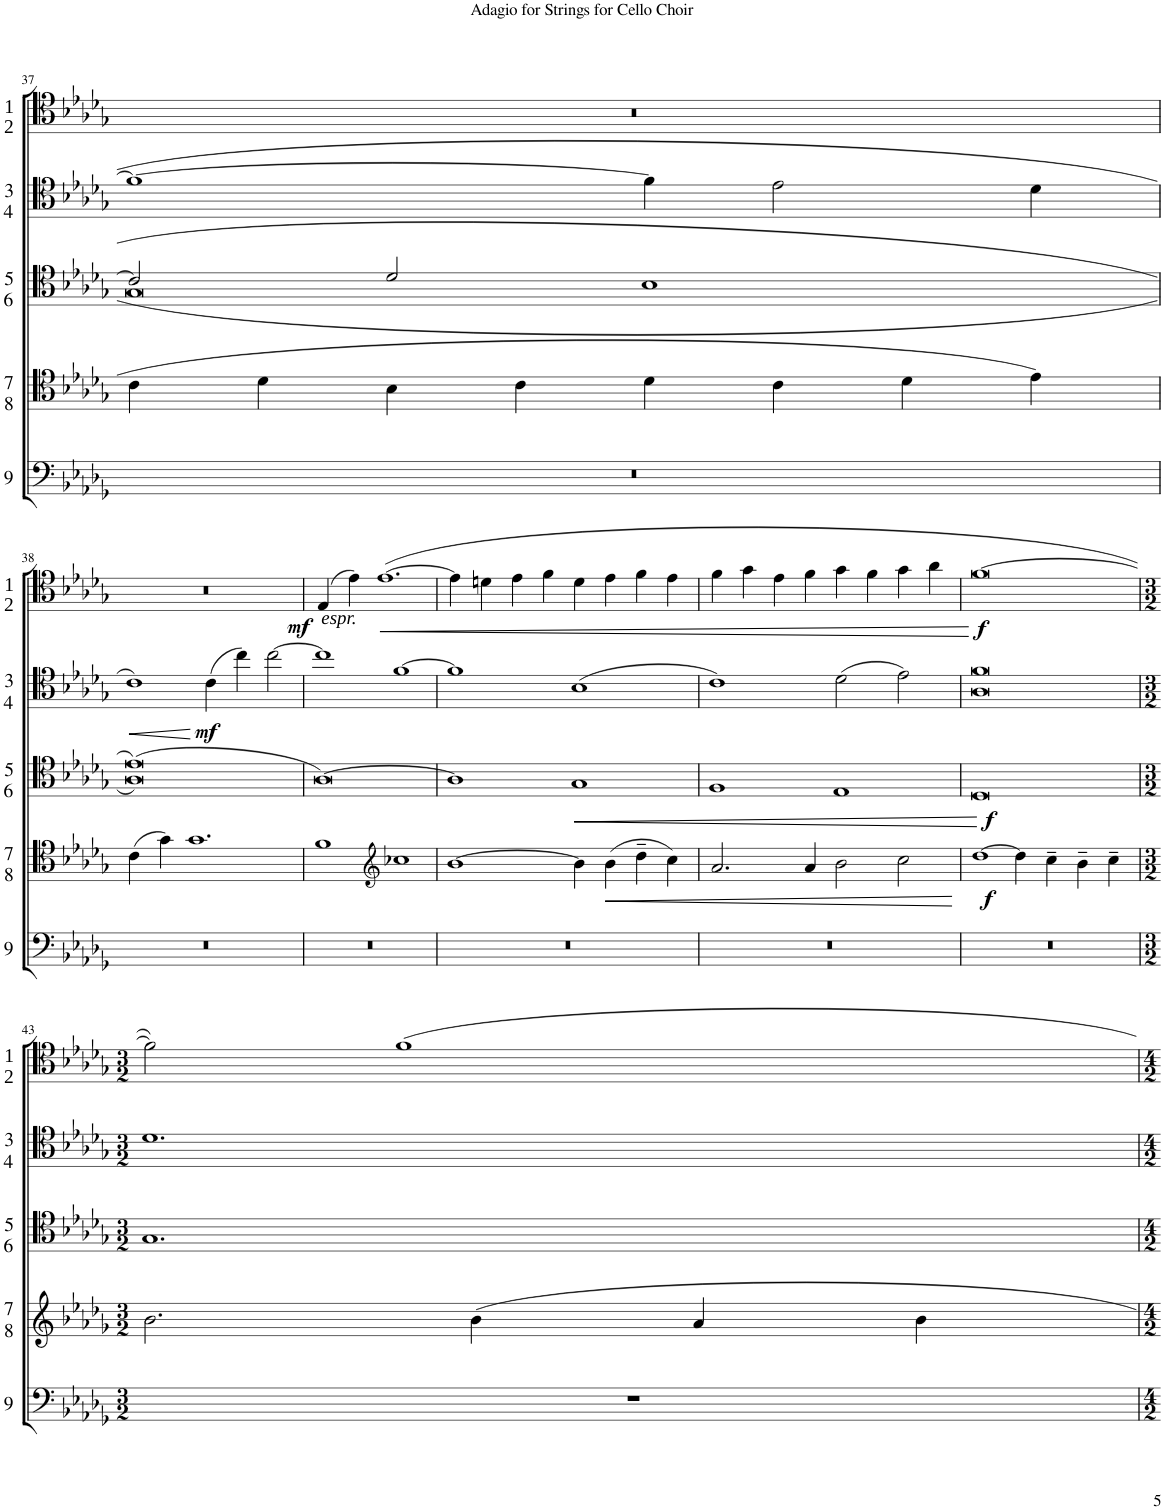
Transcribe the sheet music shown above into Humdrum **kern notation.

**kern	**kern	**dynam	**kern	**dynam	**kern	**dynam	**kern	**dynam
*part5	*part4	*part4	*part3	*part3	*part2	*part2	*part1	*part1
*staff5	*staff4	*staff4	*staff3	*staff3	*staff2	*staff2	*staff1	*staff1
*I"Cello 9	*I"Cello 7 8	*	*I"Cello 5 6	*	*I"Cello 3 4	*	*I"Cello 1 2	*
!!LO:PB:g=z
*clefF4	*clefC4	*	*clefC4	*	*clefC4	*	*clefC4	*
*k[b-e-a-d-g-]	*k[b-e-a-d-g-]	*	*k[b-e-a-d-g-]	*	*k[b-e-a-d-g-]	*	*k[b-e-a-d-g-]	*
*M4/2	*M4/2	*	*M4/2	*	*M4/2	*	*M4/2	*
=37	=37	=37	=37	=37	=37	=37	=37	=37
*	*	*	*^	*	*	*	*	*
0r	4c\	.	2c/]	0G-	.	1f_	.	0r	.
.	4d-\	.	.	.	.	.	.	.	.
.	4B-\	.	2d-/	.	.	.	.	.	.
.	4c\	.	.	.	.	.	.	.	.
.	4d-\	.	1B-	.	.	4f\]	.	.	.
.	4c\	.	.	.	.	2e-\	.	.	.
.	4d-\	.	.	.	.	.	.	.	.
.	4e-\	.	.	.	.	4d-\	.	.	.
!!LO:LB:g=z
=38	=38	=38	=38	=38	=38	=38	=38	=38	=38
!	!	!	!	!	!	!	!LO:HP:b	!	!
0r	(4c\	.	(0e-	0A-	.	1c	<	0r	.
.	4g-\)	.	.	.	.	.	.	.	.
.	1.g-	.	.	.	.	.	.	.	.
!	!	!	!	!	!	!	!LO:DY:n=1:b	!	!
.	.	.	.	.	.	(4c\	[ mf	.	.
.	.	.	.	.	.	4cc\)	.	.	.
.	.	.	.	.	.	[2cc\	.	.	.
*	*	*	*v	*v	*	*	*	*	*
=39	=39	=39	=39	=39	=39	=39	=39	=39
!	!	!	!	!	!	!	!LO:TX:b:i:t=espr.	!
!	!	!	!	!	!	!	!	!LO:DY:b
0r	1f	.	[0A-)	.	1cc]	.	(4E-/	mf
.	.	.	.	.	.	.	4e-\)	.
!	!	!	!	!	!	!	!	!LO:HP:b
.	.	.	.	.	.	.	([1.e-	<
*	*clefG2	*	*	*	*	*	*	*
.	1cc-X	.	.	.	[1f	.	.	.
=40	=40	=40	=40	=40	=40	=40	=40	=40
0r	[1b-	.	1A-]	.	1f]	.	4e-\]	.
.	.	.	.	.	.	.	4dn\	.
.	.	.	.	.	.	.	4e-\	.
.	.	.	.	.	.	.	4f\	.
!	!	!	!	!LO:HP:b	!	!	!	!
.	4b-\]	.	1G-	<	(1B-	.	4d\	.
!	!	!LO:HP:b	!	!	!	!	!	!
.	(4b-\	<	.	.	.	.	4e-\	.
.	4dd-~\	.	.	.	.	.	4f\	.
.	4cc\)	.	.	.	.	.	4e-\	.
=41	=41	=41	=41	=41	=41	=41	=41	=41
0r	2.a-/	.	1F	.	1c)	.	4f\	.
.	.	.	.	.	.	.	4g-\	.
.	.	.	.	.	.	.	4e-\	.
.	4a-/	.	.	.	.	.	4f\	.
.	2b-\	.	1E-	.	(2d-\	.	4g-\	.
.	.	.	.	.	.	.	4f\	.
.	2cc\	.	.	.	2e-\)	.	4g-\	.
.	.	.	.	.	.	.	4a-\	.
.	.	[	.	[	.	.	.	[
=42	=42	=42	=42	=42	=42	=42	=42	=42
!	!	!LO:DY:b	!	!LO:DY:b	!	!	!	!LO:DY:b
0r	[1dd-	f	0D-	f	0A- 0f	.	[0f	f
.	4dd-\]	.	.	.	.	.	.	.
.	4cc~\	.	.	.	.	.	.	.
.	4b-~\	.	.	.	.	.	.	.
.	4cc~\	.	.	.	.	.	.	.
!!LO:LB:g=z
=43	=43	=43	=43	=43	=43	=43	=43	=43
*M3/2	*M3/2	*	*M3/2	*	*M3/2	*	*M3/2	*
1.r	2.b-\	.	1.G-	.	1.d-	.	2f\])	.
.	.	.	.	.	.	.	1f	.
.	4b-\	.	.	.	.	.	.	.
.	4a-/	.	.	.	.	.	.	.
.	4b-\	.	.	.	.	.	.	.
=	=	=	=	=	=	=	=	=
*-	*-	*-	*-	*-	*-	*-	*-	*-
